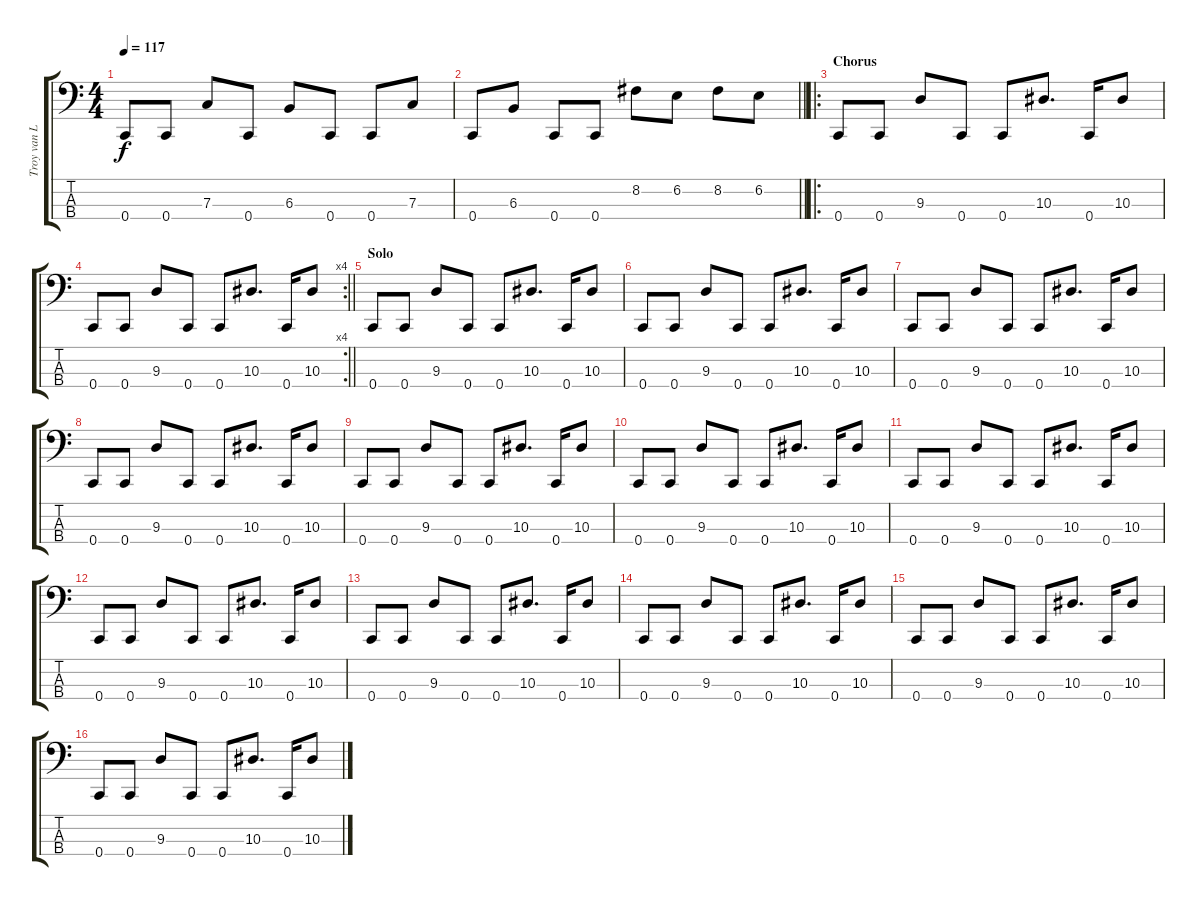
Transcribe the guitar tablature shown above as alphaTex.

\track ("Troy van Leeuwen" "Troy van L") {instrument electricbasspick}
\staff {score tabs}
\tuning (Eb2 Bb1 F1 C1) {hide}
\ts (4 4)
\tempo 117
\clef f4
\ks c
0.4.8{dy f} 0.4.8 7.3.8 0.4.8 6.3.8 0.4.8 0.4.8 7.3.8 |
\barLineRight lightlight
0.4.8 6.3.8 0.4.8 0.4.8 8.2.8 6.2.8 8.2.8 6.2.8 |
\ro
\section ("" "Chorus")
0.4.8 0.4.8 9.3.8 0.4.8 0.4.8 10.3.8{d} 0.4.16 10.3.8 |
\rc 4
\barLineRight lightlight
0.4.8 0.4.8 9.3.8 0.4.8 0.4.8 10.3.8{d} 0.4.16 10.3.8 |
\section ("" "Solo")
0.4.8 0.4.8 9.3.8 0.4.8 0.4.8 10.3.8{d} 0.4.16 10.3.8 |
0.4.8 0.4.8 9.3.8 0.4.8 0.4.8 10.3.8{d} 0.4.16 10.3.8 |
0.4.8 0.4.8 9.3.8 0.4.8 0.4.8 10.3.8{d} 0.4.16 10.3.8 |
0.4.8 0.4.8 9.3.8 0.4.8 0.4.8 10.3.8{d} 0.4.16 10.3.8 |
0.4.8 0.4.8 9.3.8 0.4.8 0.4.8 10.3.8{d} 0.4.16 10.3.8 |
0.4.8 0.4.8 9.3.8 0.4.8 0.4.8 10.3.8{d} 0.4.16 10.3.8 |
0.4.8 0.4.8 9.3.8 0.4.8 0.4.8 10.3.8{d} 0.4.16 10.3.8 |
0.4.8 0.4.8 9.3.8 0.4.8 0.4.8 10.3.8{d} 0.4.16 10.3.8 |
0.4.8 0.4.8 9.3.8 0.4.8 0.4.8 10.3.8{d} 0.4.16 10.3.8 |
0.4.8 0.4.8 9.3.8 0.4.8 0.4.8 10.3.8{d} 0.4.16 10.3.8 |
0.4.8 0.4.8 9.3.8 0.4.8 0.4.8 10.3.8{d} 0.4.16 10.3.8 |
0.4.8 0.4.8 9.3.8 0.4.8 0.4.8 10.3.8{d} 0.4.16 10.3.8
